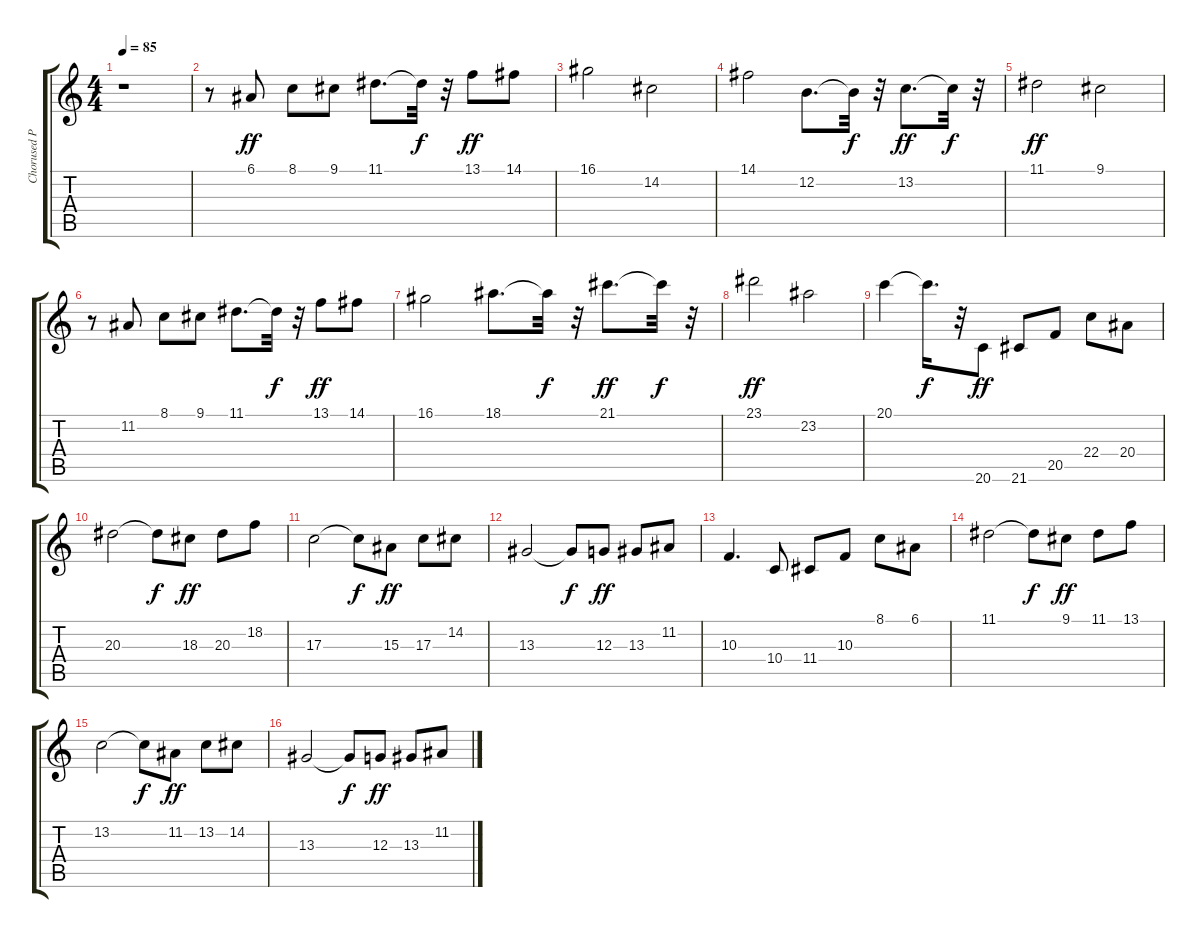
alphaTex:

\track ("Chorused Piano" "Chorused P") {instrument electricpiano2}
\staff {score tabs}
\tuning (E4 B3 G3 D3 A2 E2) {hide}
\ts (4 4)
\tempo 85
\clef g2
\ks c
r.1{dy ff} |
r.8 6.1.8 8.1.8 9.1.8 11.1.8{d} 11.1{t}.32{dy f} r.32 13.1.8{dy ff} 14.1.8 |
16.1.2 14.2.2 |
14.1.2 12.2.8{d} 12.2{t}.32{dy f} r.32 13.2.8{d dy ff} 13.2{t}.32{dy f} r.32 |
11.1.2{dy ff} 9.1.2 |
r.8 11.2.8 8.1.8 9.1.8 11.1.8{d} 11.1{t}.32{dy f} r.32 13.1.8{dy ff} 14.1.8 |
16.1.2 18.1.8{d} 18.1{t}.32{dy f} r.32 21.1.8{d dy ff} 21.1{t}.32{dy f} r.32 |
23.1.2{dy ff} 23.2.2 |
20.1.4 20.1{t}.16{d dy f} r.32 20.6.8{dy ff} 21.6.8 20.5.8 22.4.8 20.4.8 |
20.3.2 20.3{t}.8{dy f} 18.3.8{dy ff} 20.3.8 18.2.8 |
17.3.2 17.3{t}.8{dy f} 15.3.8{dy ff} 17.3.8 14.2.8 |
13.3.2 13.3{t}.8{dy f} 12.3.8{dy ff} 13.3.8 11.2.8 |
10.3.4{d} 10.4.8 11.4.8 10.3.8 8.1.8 6.1.8 |
11.1.2 11.1{t}.8{dy f} 9.1.8{dy ff} 11.1.8 13.1.8 |
13.2.2 13.2{t}.8{dy f} 11.2.8{dy ff} 13.2.8 14.2.8 |
13.3.2 13.3{t}.8{dy f} 12.3.8{dy ff} 13.3.8 11.2.8
